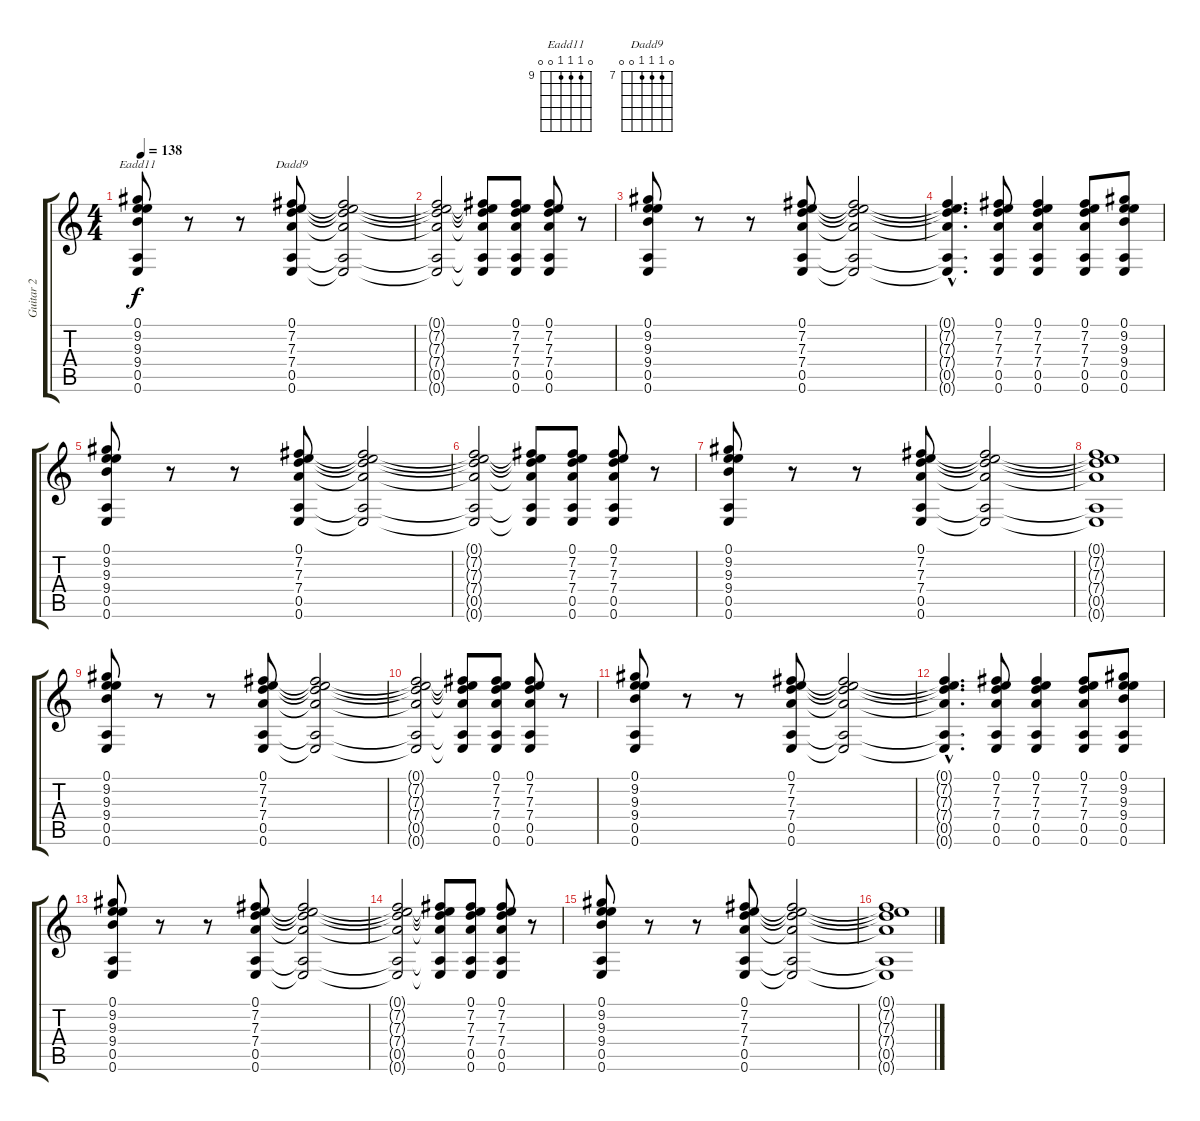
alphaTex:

\track ("Guitar 2" "Guitar 2") {instrument electricguitarclean}
\staff {score tabs}
\tuning (E4 B3 G3 D3 A2 E2) {hide}
\chord ("Eadd11" 0 9 9 9 0 0) {firstfret 9}
\chord ("Dadd9" 0 7 7 7 0 0) {firstfret 7}
\ts (4 4)
\tempo 138
\clef g2
\ks c
(0.1 9.2 9.3 9.4 0.5 0.6).8{ch "Eadd11" dy f} r.8 r.8 (0.1 7.2 7.3 7.4 0.5 0.6).8{ch "Dadd9"} (0.1{t} 7.2{t} 7.3{t} 7.4{t} 0.5{t} 0.6{t}).2 |
(0.1{t} 7.2{t} 7.3{t} 7.4{t} 0.5{t} 0.6{t}).2 (0.1{t} 7.2{t} 7.3{t} 7.4{t} 0.5{t} 0.6{t}).8 (0.1 7.2 7.3 7.4 0.5 0.6).8 (0.1 7.2 7.3 7.4 0.5 0.6).8 r.8 |
(0.1 9.2 9.3 9.4 0.5 0.6).8 r.8 r.8 (0.1 7.2 7.3 7.4 0.5 0.6).8 (0.1{t} 7.2{t} 7.3{t} 7.4{t} 0.5{t} 0.6{t}).2 |
(0.1{hac t} 7.2{hac t} 7.3{hac t} 7.4{hac t} 0.5{hac t} 0.6{hac t}).4{d} (0.1 7.2 7.3 7.4 0.5 0.6).8 (0.1 7.2 7.3 7.4 0.5 0.6).4 (0.1 7.2 7.3 7.4 0.5 0.6).8 (0.1 9.2 9.3 9.4 0.5 0.6).8 |
(0.1 9.2 9.3 9.4 0.5 0.6).8 r.8 r.8 (0.1 7.2 7.3 7.4 0.5 0.6).8 (0.1{t} 7.2{t} 7.3{t} 7.4{t} 0.5{t} 0.6{t}).2 |
(0.1{t} 7.2{t} 7.3{t} 7.4{t} 0.5{t} 0.6{t}).2 (0.1{t} 7.2{t} 7.3{t} 7.4{t} 0.5{t} 0.6{t}).8 (0.1 7.2 7.3 7.4 0.5 0.6).8 (0.1 7.2 7.3 7.4 0.5 0.6).8 r.8 |
(0.1 9.2 9.3 9.4 0.5 0.6).8 r.8 r.8 (0.1 7.2 7.3 7.4 0.5 0.6).8 (0.1{t} 7.2{t} 7.3{t} 7.4{t} 0.5{t} 0.6{t}).2 |
(0.1{t} 7.2{t} 7.3{t} 7.4{t} 0.5{t} 0.6{t}).1 |
(0.1 9.2 9.3 9.4 0.5 0.6).8 r.8 r.8 (0.1 7.2 7.3 7.4 0.5 0.6).8 (0.1{t} 7.2{t} 7.3{t} 7.4{t} 0.5{t} 0.6{t}).2 |
(0.1{t} 7.2{t} 7.3{t} 7.4{t} 0.5{t} 0.6{t}).2 (0.1{t} 7.2{t} 7.3{t} 7.4{t} 0.5{t} 0.6{t}).8 (0.1 7.2 7.3 7.4 0.5 0.6).8 (0.1 7.2 7.3 7.4 0.5 0.6).8 r.8 |
(0.1 9.2 9.3 9.4 0.5 0.6).8 r.8 r.8 (0.1 7.2 7.3 7.4 0.5 0.6).8 (0.1{t} 7.2{t} 7.3{t} 7.4{t} 0.5{t} 0.6{t}).2 |
(0.1{hac t} 7.2{hac t} 7.3{hac t} 7.4{hac t} 0.5{hac t} 0.6{hac t}).4{d} (0.1 7.2 7.3 7.4 0.5 0.6).8 (0.1 7.2 7.3 7.4 0.5 0.6).4 (0.1 7.2 7.3 7.4 0.5 0.6).8 (0.1 9.2 9.3 9.4 0.5 0.6).8 |
(0.1 9.2 9.3 9.4 0.5 0.6).8 r.8 r.8 (0.1 7.2 7.3 7.4 0.5 0.6).8 (0.1{t} 7.2{t} 7.3{t} 7.4{t} 0.5{t} 0.6{t}).2 |
(0.1{t} 7.2{t} 7.3{t} 7.4{t} 0.5{t} 0.6{t}).2 (0.1{t} 7.2{t} 7.3{t} 7.4{t} 0.5{t} 0.6{t}).8 (0.1 7.2 7.3 7.4 0.5 0.6).8 (0.1 7.2 7.3 7.4 0.5 0.6).8 r.8 |
(0.1 9.2 9.3 9.4 0.5 0.6).8 r.8 r.8 (0.1 7.2 7.3 7.4 0.5 0.6).8 (0.1{t} 7.2{t} 7.3{t} 7.4{t} 0.5{t} 0.6{t}).2 |
(0.1{t} 7.2{t} 7.3{t} 7.4{t} 0.5{t} 0.6{t}).1
